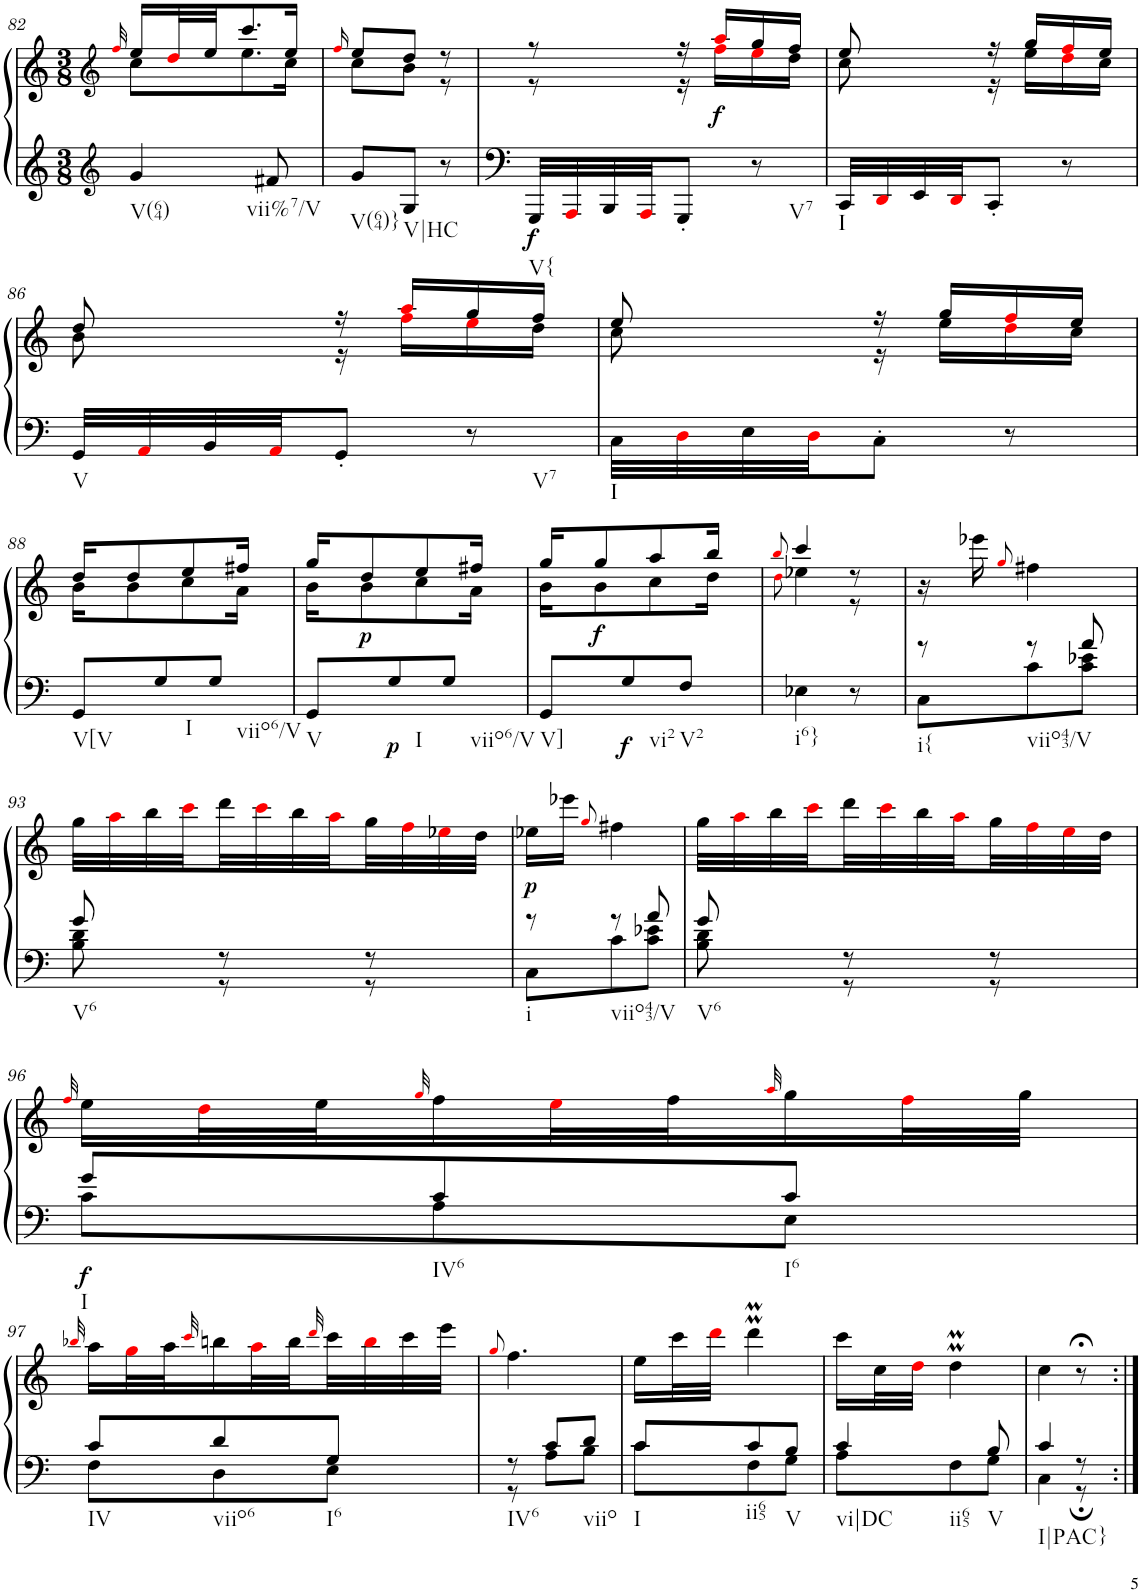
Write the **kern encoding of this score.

**kern	**kern	**dynam
*part1	*part1	*part1
*staff2	*staff1	*staff1/2
*I"unbenannt	*	*
!!LO:PB:g=z
*clefG2	*clefG2	*
*k[]	*k[]	*
*M3/8	*M3/8	*
=82	=82	=82
.	32qffi/	.
*	*^	*
!LO:TX:b:t=V(64)	!	!	!
4g/	16ee/LL	8cc\L	.
.	32ddi/L	.	.
.	32ee/JJ	.	.
.	8.ccc/	8.ee\	.
!LO:TX:b:t=vii%7/V	!	!	!
8f#X/	.	.	.
.	16ee/Jk	16cc\Jk	.
=83	=83	=83	=83
.	16qffi/	.	.
!LO:TX:b:t=V(64)}	!	!	!
8g/L	8ee/L	8cc\L	.
!LO:TX:b:t=V|HC	!	!	!
8G/J	8dd/J	8b\J	.
8r	8r	8r	.
=84	=84	=84	=84
!LO:TX:b:t=V{	!	!	!
!	!	!	!LO:DY:b=2
32GGG/LLL	8r	8r	f
32AAAi/	.	.	.
32BBB/	.	.	.
32AAAi/JJ	.	.	.
8GGG'/J	16r	16r	.
!	!	!	!LO:DY:b
.	16aai/LL	16ffi\LL	f
!LO:TX:b:t=V7	!	!	!
8r	16gg/	16eei\	.
.	16ff/JJ	16dd\JJ	.
=85	=85	=85	=85
!LO:TX:b:t=I	!	!	!
32CC/LLL	8ee/	8cc\	.
32DDi/	.	.	.
32EE/	.	.	.
32DDi/JJ	.	.	.
8CC'/J	16r	16r	.
.	16gg/LL	16ee\LL	.
8r	16ffi/	16ddi\	.
.	16ee/JJ	16cc\JJ	.
!!LO:LB:g=z	!!
=86	=86	=86	=86
!LO:TX:b:t=V	!	!	!
32GG/LLL	8dd/	8b\	.
32AAi/	.	.	.
32BB/	.	.	.
32AAi/JJ	.	.	.
8GG'/J	16r	16r	.
.	16aai/LL	16ffi\LL	.
!LO:TX:b:t=V7	!	!	!
8r	16gg/	16eei\	.
.	16ff/JJ	16dd\JJ	.
=87	=87	=87	=87
!LO:TX:b:t=I	!	!	!
32C\LLL	8ee/	8cc\	.
32Di\	.	.	.
32E\	.	.	.
32Di\JJ	.	.	.
8C'\J	16r	16r	.
.	16gg/LL	16ee\LL	.
8r	16ffi/	16ddi\	.
.	16ee/JJ	16cc\JJ	.
!!LO:LB:g=z	!!
=88	=88	=88	=88
!LO:TX:b:t=V[V	!	!	!
8GG/L	16dd/KL	16b\KL	.
.	8dd/	8b\	.
!LO:TX:b:t=I	!	!	!
8G/	.	.	.
.	8ee/	8cc\	.
!LO:TX:b:t=viio6/V	!	!	!
8G/J	.	.	.
.	16ff#X/Jk	16a\Jk	.
=89	=89	=89	=89
!LO:TX:b:t=V	!	!	!
8GG/L	16gg/KL	16b\KL	.
!	!	!	!LO:DY:b
.	8dd/	8b\	p
!LO:TX:b:t=I	!	!	!
!	!	!	!LO:DY:b=2
8G/	.	.	p
.	8ee/	8cc\	.
!LO:TX:b:t=viio6/V	!	!	!
8G/J	.	.	.
.	16ff#X/Jk	16a\Jk	.
=90	=90	=90	=90
!LO:TX:b:t=V]	!	!	!
8GG/L	16gg/KL	16b\KL	.
!	!	!	!LO:DY:b
.	8gg/	8b\	f
!LO:TX:b:t=vi2	!	!	!
!	!	!	!LO:DY:b=2
8G/	.	.	f
.	8aa/	8cc\	.
!LO:TX:b:t=V2	!	!	!
8F/J	.	.	.
.	16bb/Jk	16dd\Jk	.
=91	=91	=91	=91
.	8qbbi/	8qddi\	.
!LO:TX:b:t=i6}	!	!	!
4E-X\	4ccc/	4ee-X\	.
8r	8r	8r	.
=92	=92	=92	=92
*^	*	*	*
!LO:TX:b:t=i{	!	!	!	!
*	*	*v	*v	*
8r	8C\L	16r	.
.	.	16eee-X\	.
.	.	8qggi/	.
!LO:TX:b:t=viio43/V	!	!	!
8r	8c\	4ff#X\	.
8a/	8c\ 8e-X\J	.	.
!!LO:LB:g=z
=93	=93	=93	=93
!LO:TX:b:t=V6	!	!	!
8g/	8B\ 8d\	32gg\LLL	.
.	.	32aai\	.
.	.	32bb\	.
.	.	32ccci\	.
8r	8r	32ddd\	.
.	.	32ccci\	.
.	.	32bb\	.
.	.	32aai\	.
8r	8r	32gg\	.
.	.	32ffi\	.
.	.	32ee-Xi\	.
.	.	32dd\JJJ	.
=94	=94	=94	=94
!LO:TX:b:t=i	!	!	!
!	!	!	!LO:DY:b
8r	8C\L	16ee-X\LL	p
.	.	16eee-X\JJ	.
.	.	8qggi/	.
!LO:TX:b:t=viio43/V	!	!	!
8r	8c\	4ff#X\	.
8a/	8c\ 8e-X\J	.	.
=95	=95	=95	=95
!LO:TX:b:t=V6	!	!	!
8g/	8B\ 8d\	32gg\LLL	.
.	.	32aai\	.
.	.	32bb\	.
.	.	32ccci\	.
8r	8r	32ddd\	.
.	.	32ccci\	.
.	.	32bb\	.
.	.	32aai\	.
8r	8r	32gg\	.
.	.	32ffi\	.
.	.	32eei\	.
.	.	32dd\JJJ	.
!!LO:LB:g=z
=96	=96	=96	=96
.	.	32qffi/	.
!LO:TX:b:t=I	!	!	!
!	!	!	!LO:DY:b=2
8g/L	8c\L	16ee\LL	f
.	.	32ddi\L	.
.	.	32ee\J	.
.	.	32qggi/	.
!LO:TX:b:t=IV6	!	!	!
8c/	8A\	16ff\	.
.	.	32eei\L	.
.	.	32ff\J	.
.	.	32qaai/	.
!LO:TX:b:t=I6	!	!	!
8c/J	8E\J	16gg\	.
.	.	32ffi\L	.
.	.	32gg\JJJ	.
!!LO:LB:g=z
=97	=97	=97	=97
.	.	32qbb-Xi/	.
!LO:TX:b:t=IV	!	!	!
8c/L	8F\L	16aa\LL	.
.	.	32ggi\L	.
.	.	32aa\J	.
.	.	32qccci/	.
!LO:TX:b:t=viio6	!	!	!
8d/	8D\	16bbn\	.
.	.	32aai\L	.
.	.	32bb\	.
.	.	32qdddi/	.
!LO:TX:b:t=I6	!	!	!
8G/J	8E\J	32ccc\	.
.	.	32bbi\	.
.	.	32ccc\	.
.	.	32eee\JJJ	.
=98	=98	=98	=98
.	.	8qggi/	.
!LO:TX:b:t=IV6	!	!	!
8r	8r	4.ff\	.
8c/L	8A\L	.	.
!LO:TX:b:t=viio	!	!	!
8d/J	8B\J	.	.
=99	=99	=99	=99
!LO:TX:b:t=I	!	!	!
8c/L	8c\L	16ee\LL	.
.	.	32ccc\L	.
.	.	32dddi\JJJ	.
!LO:TX:b:t=ii65	!	!	!
8c/	8F\	4dddMM\	.
!LO:TX:b:t=V	!	!	!
8B/J	8G\J	.	.
=100	=100	=100	=100
!LO:TX:b:t=vi|DC	!	!	!
!LO:TX:b:t=ii65	!	!	!
4c/	8A\L	16ccc\LL	.
.	.	32cc\L	.
.	.	32ddi\JJJ	.
.	8F\	4ddMM\	.
!LO:TX:b:t=V	!	!	!
8B/	8G\J	.	.
=101	=101	=101	=101
!LO:TX:b:t=I|PAC}	!	!	!
4c/	4C\	4cc\	.
8r;	8r	8r;<	.
*v	*v	*	*
=:|!	=:|!	=:|!
*-	*-	*-
